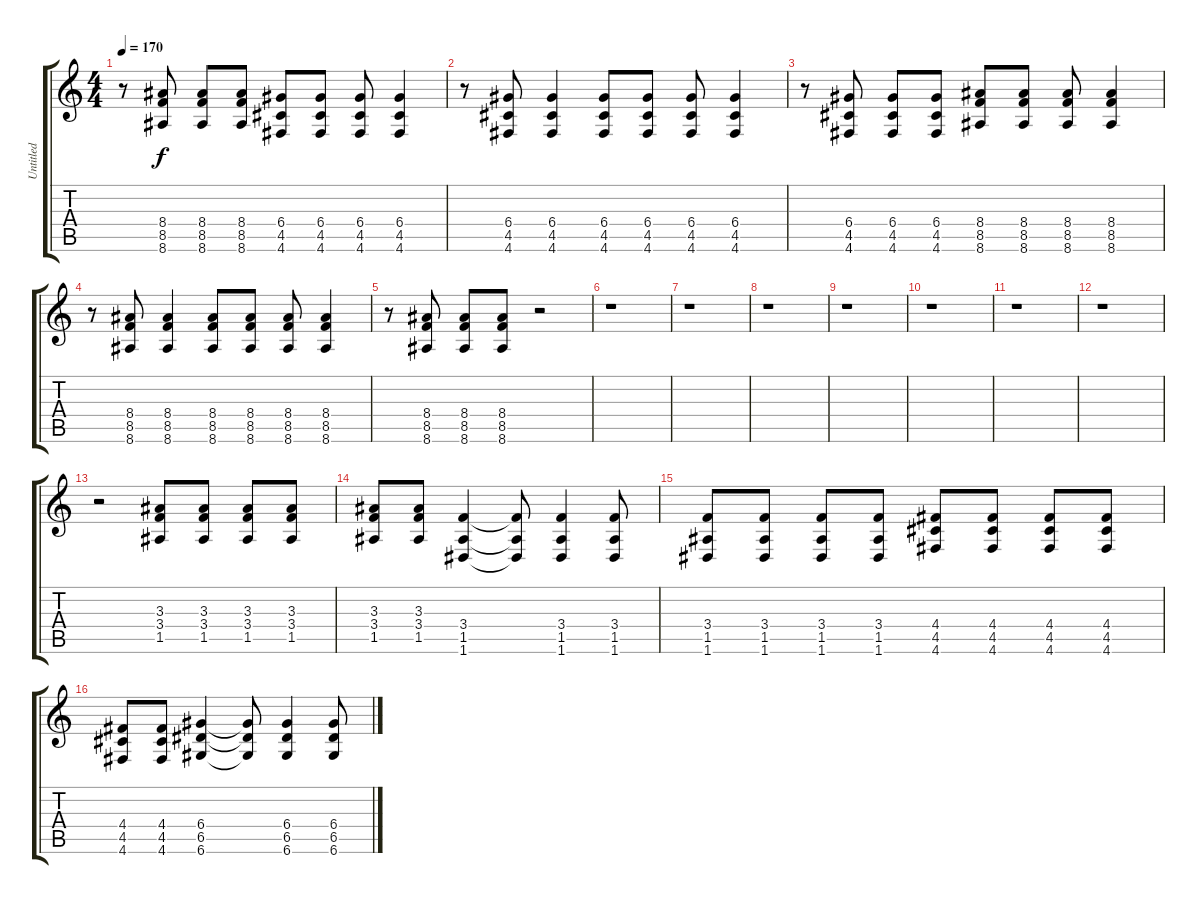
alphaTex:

\track ("Untitled" "Untitled") {instrument distortionguitar}
\staff {score tabs}
\tuning (E4 B3 G3 D3 A2 D2) {hide}
\ts (4 4)
\tempo 170
\clef g2
\ks c
r.8{dy f} (8.4 8.5 8.6).8 (8.4 8.5 8.6).8 (8.4 8.5 8.6).8 (6.4 4.5 4.6).8 (6.4 4.5 4.6).8 (6.4 4.5 4.6).8 (6.4 4.5 4.6).4 |
r.8 (6.4 4.5 4.6).8 (6.4 4.5 4.6).4 (6.4 4.5 4.6).8 (6.4 4.5 4.6).8 (6.4 4.5 4.6).8 (6.4 4.5 4.6).4 |
r.8 (6.4 4.5 4.6).8 (6.4 4.5 4.6).8 (6.4 4.5 4.6).8 (8.4 8.5 8.6).8 (8.4 8.5 8.6).8 (8.4 8.5 8.6).8 (8.4 8.5 8.6).4 |
r.8 (8.4 8.5 8.6).8 (8.4 8.5 8.6).4 (8.4 8.5 8.6).8 (8.4 8.5 8.6).8 (8.4 8.5 8.6).8 (8.4 8.5 8.6).4 |
r.8 (8.4 8.5 8.6).8 (8.4 8.5 8.6).8 (8.4 8.5 8.6).8 r.2 |
r.1 |
r.1 |
r.1 |
r.1 |
r.1 |
r.1 |
r.1 |
r.2 (3.3 3.4 1.5).8 (3.3 3.4 1.5).8 (3.3 3.4 1.5).8 (3.3 3.4 1.5).8 |
(3.3 3.4 1.5).8 (3.3 3.4 1.5).8 (3.4 1.5 1.6).4 (3.4{t} 1.5{t} 1.6{t}).8 (3.4 1.5 1.6).4 (3.4 1.5 1.6).8 |
(3.4 1.5 1.6).8 (3.4 1.5 1.6).8 (3.4 1.5 1.6).8 (3.4 1.5 1.6).8 (4.4 4.5 4.6).8 (4.4 4.5 4.6).8 (4.4 4.5 4.6).8 (4.4 4.5 4.6).8 |
(4.4 4.5 4.6).8 (4.4 4.5 4.6).8 (6.4 6.5 6.6).4 (6.4{t} 6.5{t} 6.6{t}).8 (6.4 6.5 6.6).4 (6.4 6.5 6.6).8
